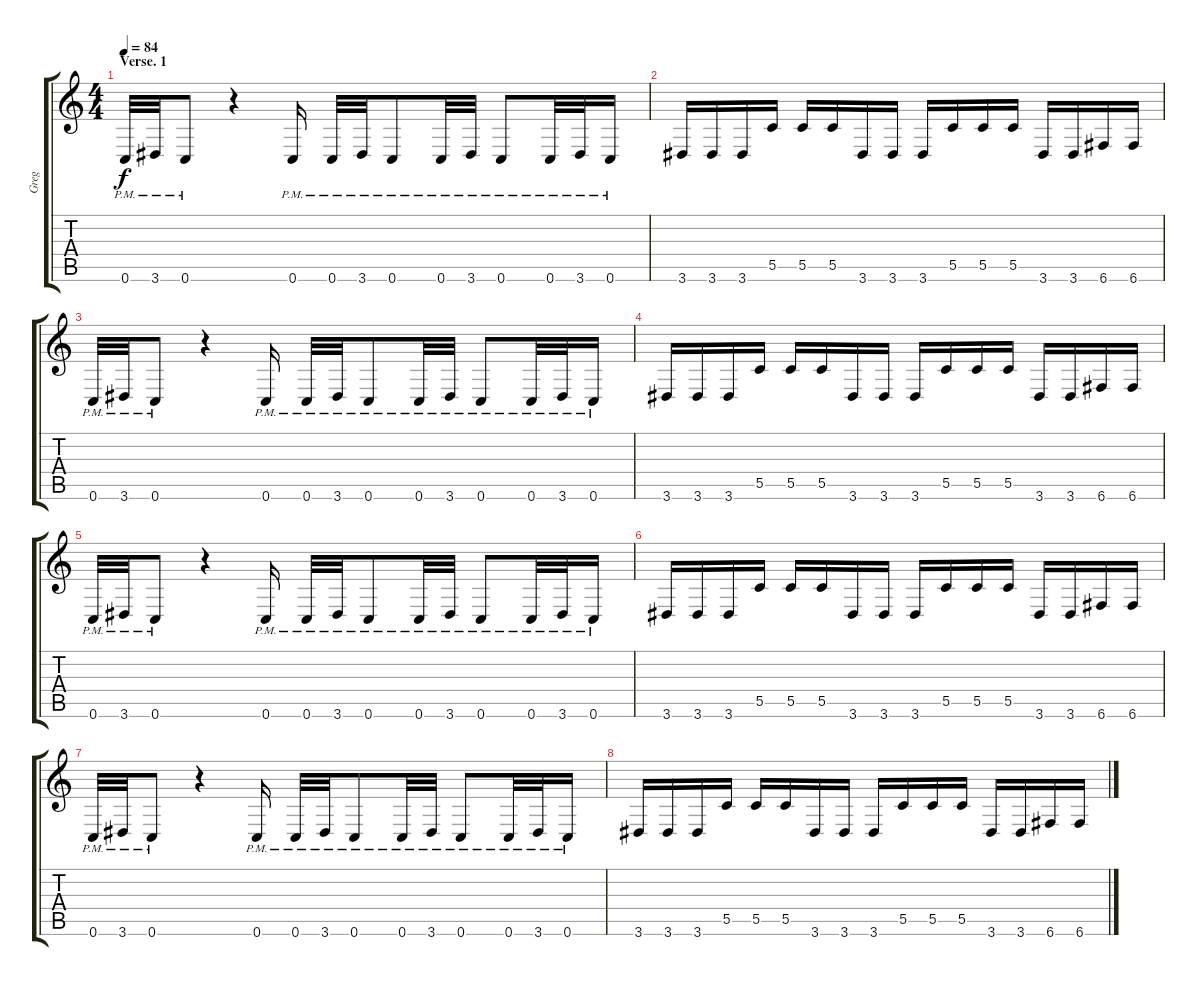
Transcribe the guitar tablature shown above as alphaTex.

\track ("Greg" "Greg") {instrument distortionguitar}
\staff {score tabs}
\tuning (D4 A3 F3 C3 G2 C2) {hide}
\ts (4 4)
\section ("" "Verse. 1")
\tempo 84
\clef g2
\ks c
0.6{pm}.32{dy f} 3.6{pm}.32 0.6{pm}.8 r.4 0.6{pm}.16 0.6{pm}.32 3.6{pm}.32 0.6{pm}.8 0.6{pm}.32 3.6{pm}.32 0.6{pm}.8 0.6{pm}.32 3.6{pm}.32 0.6{pm}.16 |
3.6.16 3.6.16 3.6.16 5.5.16 5.5.16 5.5.16 3.6.16 3.6.16 3.6.16 5.5.16 5.5.16 5.5.16 3.6.16 3.6.16 6.6.16 6.6.16 |
0.6{pm}.32 3.6{pm}.32 0.6{pm}.8 r.4 0.6{pm}.16 0.6{pm}.32 3.6{pm}.32 0.6{pm}.8 0.6{pm}.32 3.6{pm}.32 0.6{pm}.8 0.6{pm}.32 3.6{pm}.32 0.6{pm}.16 |
3.6.16 3.6.16 3.6.16 5.5.16 5.5.16 5.5.16 3.6.16 3.6.16 3.6.16 5.5.16 5.5.16 5.5.16 3.6.16 3.6.16 6.6.16 6.6.16 |
0.6{pm}.32 3.6{pm}.32 0.6{pm}.8 r.4 0.6{pm}.16 0.6{pm}.32 3.6{pm}.32 0.6{pm}.8 0.6{pm}.32 3.6{pm}.32 0.6{pm}.8 0.6{pm}.32 3.6{pm}.32 0.6{pm}.16 |
3.6.16 3.6.16 3.6.16 5.5.16 5.5.16 5.5.16 3.6.16 3.6.16 3.6.16 5.5.16 5.5.16 5.5.16 3.6.16 3.6.16 6.6.16 6.6.16 |
0.6{pm}.32 3.6{pm}.32 0.6{pm}.8 r.4 0.6{pm}.16 0.6{pm}.32 3.6{pm}.32 0.6{pm}.8 0.6{pm}.32 3.6{pm}.32 0.6{pm}.8 0.6{pm}.32 3.6{pm}.32 0.6{pm}.16 |
3.6.16 3.6.16 3.6.16 5.5.16 5.5.16 5.5.16 3.6.16 3.6.16 3.6.16 5.5.16 5.5.16 5.5.16 3.6.16 3.6.16 6.6.16 6.6.16
